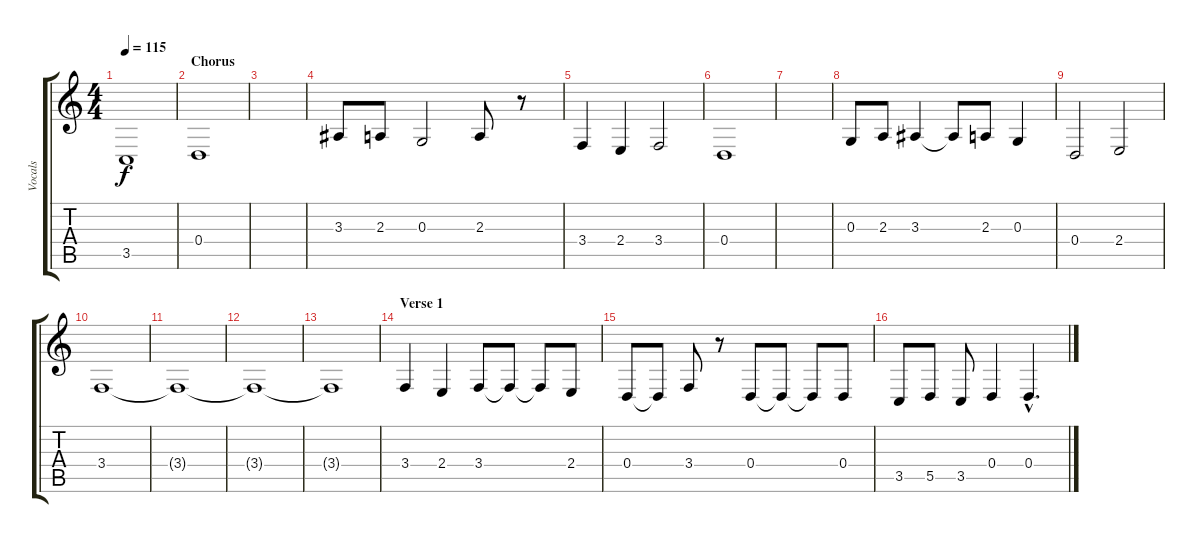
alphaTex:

\track ("Vocals" "Vocals") {instrument choiraahs}
\staff {score tabs}
\tuning (E4 B3 G3 D3 A2 E2) {hide}
\ts (4 4)
\tempo 115
\clef g2
\ks c
3.5.1{dy f} |
\section ("" "Chorus")
0.4.1 |
|
3.3.8 2.3.8 0.3.2 2.3.8 r.8 |
3.4.4 2.4.4 3.4.2 |
0.4.1 |
|
0.3.8 2.3.8 3.3.4 3.3{t}.8 2.3.8 0.3.4 |
0.4.2 2.4.2 |
3.4.1 |
3.4{t}.1 |
3.4{t}.1 |
3.4{t}.1 |
\section ("" "Verse 1")
3.4.4 2.4.4 3.4.8 3.4{t}.8 3.4{t}.8 2.4.8 |
0.4.8 0.4{t}.8 3.4.8 r.8 0.4.8 0.4{t}.8 0.4{t}.8 0.4.8 |
3.5.8 5.5.8 3.5.8 0.4.4 0.4{hac}.4{d}
